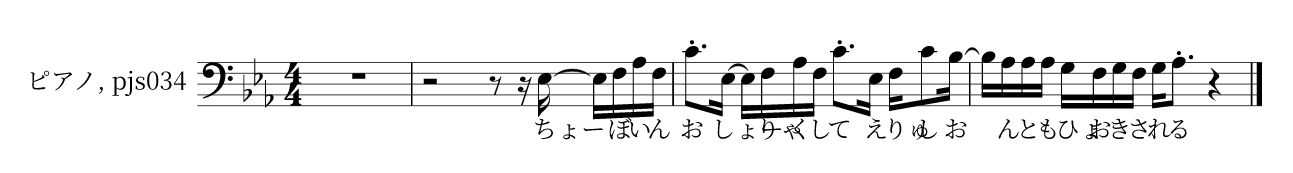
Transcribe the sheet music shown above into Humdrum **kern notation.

**kern	**text
*part1	*part1
*staff1	*staff1
*I"ピアノ, pjs034	*
*clefF4	*
*k[b-e-a-]	*
*M4/4	*
*MM100	*
=1	=1
1r	.
=2	=2
2r	.
8r	.
16r	.
!	!LO:LY:b
[16E-\	ちょー
16E-\LL]	.
!	!LO:LY:b
16F\	ぼ
!	!LO:LY:b
16A-\	い
!	!LO:LY:b
16F\JJ	ん
=3	=3
!	!LO:LY:b
8.c'\L	お
!	!LO:LY:b
[16E-\Jk	しょー
16E-\LL]	.
!	!LO:LY:b
16F\	りゃ
!	!LO:LY:b
16A-\	く
!	!LO:LY:b
16F\JJ	し
!	!LO:LY:b
8.c'\L	て
!	!LO:LY:b
16E-\Jk	え
!	!LO:LY:b
16F\KL	りゅ
!	!LO:LY:b
8c\	し
!	!LO:LY:b
[16B-\Jk	お
=4	=4
16B-\LL]	.
!	!LO:LY:b
16A-\	ん
!	!LO:LY:b
16A-\	と
!	!LO:LY:b
16A-\JJ	も
!	!LO:LY:b
16G\LL	ひょ
!	!LO:LY:b
16F\	お
!	!LO:LY:b
16G\	き
!	!LO:LY:b
16F\JJ	さ
!	!LO:LY:b
16G\KL	れ
!	!LO:LY:b
8.A-'\J	る
4r	.
==	==
*-	*-
